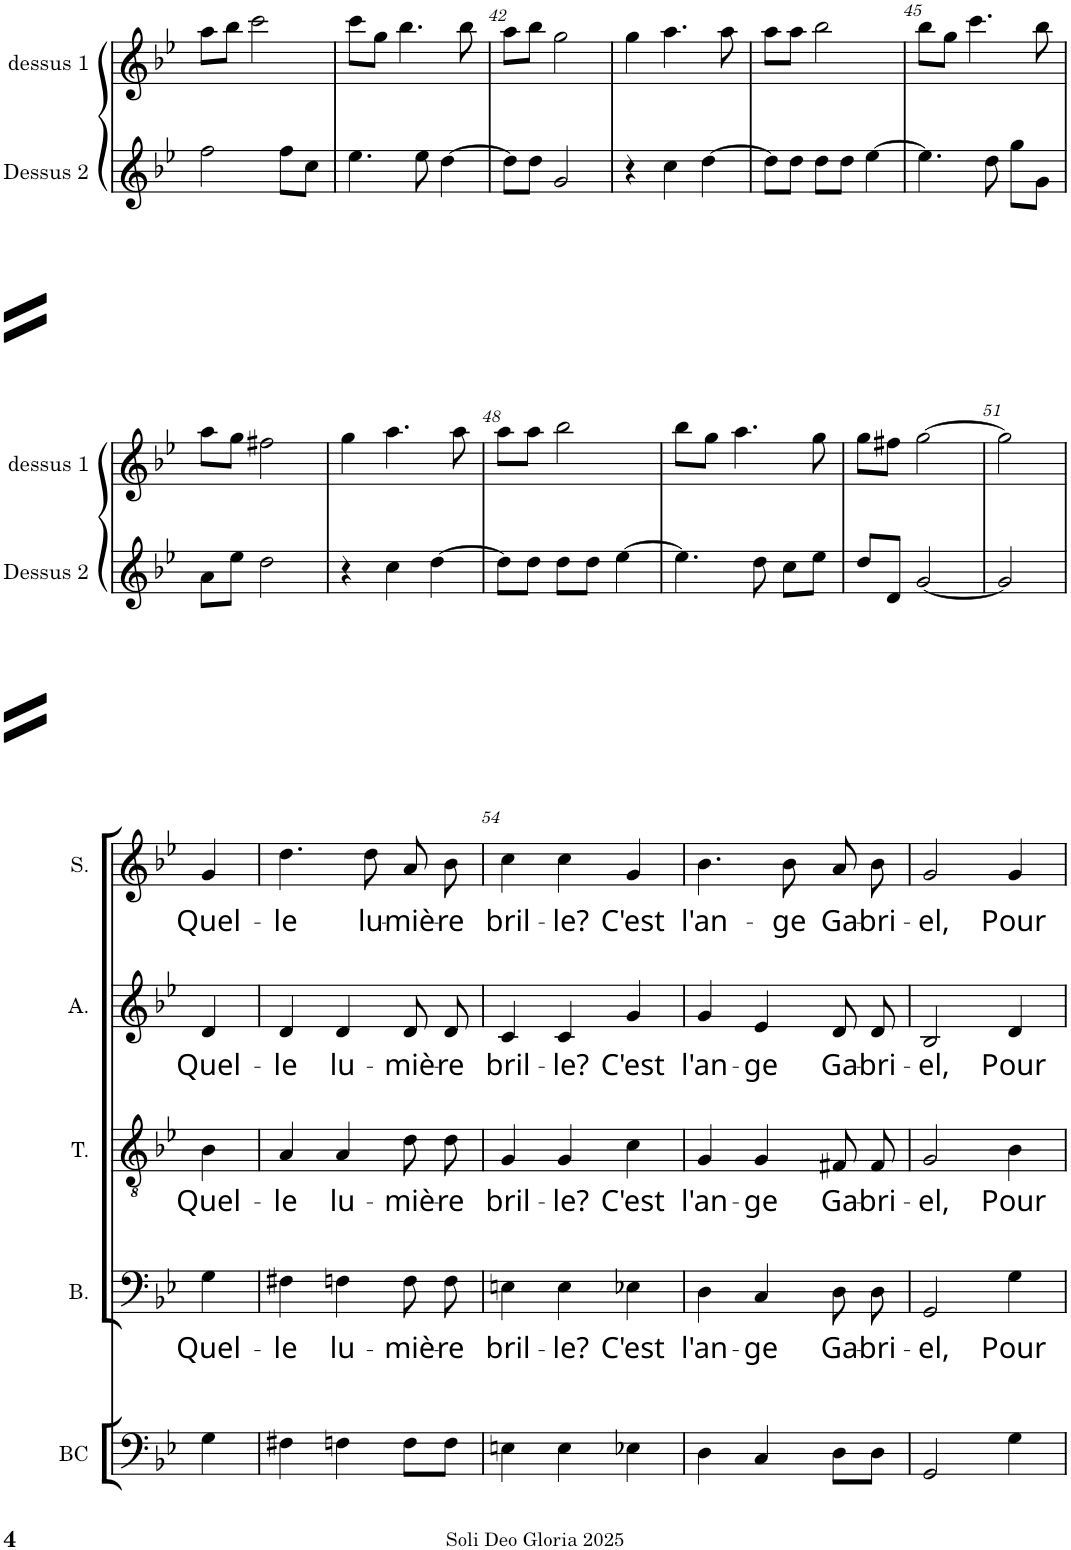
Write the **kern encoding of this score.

**kern	**kern	**kern	**kern	**text	**kern	**text	**kern	**text	**kern	**text
*part7	*part6	*part5	*part4	*part4	*part3	*part3	*part2	*part2	*part1	*part1
*staff7	*staff6	*staff5	*staff4	*staff4	*staff3	*staff3	*staff2	*staff2	*staff1	*staff1
*I"Basse Continue	*I"Deuxieme dessus	*I"Premier dessus	*I"Basse	*	*I"Ténor	*	*I"Alto	*	*I"Soprano	*
*I'BC	*I'Dessus 2	*I'dessus 1	*I'B.	*	*I'T.	*	*I'A.	*	*I'S.	*
!!LO:PB:g=z
*clefF4	*clefG2	*clefG2	*clefF4	*	*clefGv2	*	*clefG2	*	*clefG2	*
*k[b-e-]	*k[b-e-]	*k[b-e-]	*k[b-e-]	*	*k[b-e-]	*	*k[b-e-]	*	*k[b-e-]	*
*M3/4	*M3/4	*M3/4	*M3/4	*	*M3/4	*	*M3/4	*	*M3/4	*
=40	=40	=40	=40	=40	=40	=40	=40	=40	=40	=40
2.r	2ff\	8aa\L	2.r	.	2.r	.	2.r	.	2.r	.
.	.	8bb-\J	.	.	.	.	.	.	.	.
.	.	2ccc\	.	.	.	.	.	.	.	.
.	8ff\L	.	.	.	.	.	.	.	.	.
.	8cc\J	.	.	.	.	.	.	.	.	.
=41	=41	=41	=41	=41	=41	=41	=41	=41	=41	=41
2.r	4.ee-\	8ccc\L	2.r	.	2.r	.	2.r	.	2.r	.
.	.	8gg\J	.	.	.	.	.	.	.	.
.	.	4.bb-\	.	.	.	.	.	.	.	.
.	8ee-\	.	.	.	.	.	.	.	.	.
.	[4dd\	.	.	.	.	.	.	.	.	.
.	.	8bb-\	.	.	.	.	.	.	.	.
=42	=42	=42	=42	=42	=42	=42	=42	=42	=42	=42
2.r	8dd\L]	8aa\L	2.r	.	2.r	.	2.r	.	2.r	.
.	8dd\J	8bb-\J	.	.	.	.	.	.	.	.
.	2g/	2gg\	.	.	.	.	.	.	.	.
=43	=43	=43	=43	=43	=43	=43	=43	=43	=43	=43
2.r	4r	4gg\	2.r	.	2.r	.	2.r	.	2.r	.
.	4cc\	4.aa\	.	.	.	.	.	.	.	.
.	[4dd\	.	.	.	.	.	.	.	.	.
.	.	8aa\	.	.	.	.	.	.	.	.
=44	=44	=44	=44	=44	=44	=44	=44	=44	=44	=44
2.r	8dd\L]	8aa\L	2.r	.	2.r	.	2.r	.	2.r	.
.	8dd\J	8aa\J	.	.	.	.	.	.	.	.
.	8dd\L	2bb-\	.	.	.	.	.	.	.	.
.	8dd\J	.	.	.	.	.	.	.	.	.
.	[4ee-\	.	.	.	.	.	.	.	.	.
=45	=45	=45	=45	=45	=45	=45	=45	=45	=45	=45
2.r	4.ee-\]	8bb-\L	2.r	.	2.r	.	2.r	.	2.r	.
.	.	8gg\J	.	.	.	.	.	.	.	.
.	.	4.ccc\	.	.	.	.	.	.	.	.
.	8dd\	.	.	.	.	.	.	.	.	.
.	8gg\L	.	.	.	.	.	.	.	.	.
.	8g\J	8bb-\	.	.	.	.	.	.	.	.
!!LO:LB:g=z
=46	=46	=46	=46	=46	=46	=46	=46	=46	=46	=46
2.r	8a\L	8aa\L	2.r	.	2.r	.	2.r	.	2.r	.
.	8ee-\J	8gg\J	.	.	.	.	.	.	.	.
.	2dd\	2ff#X\	.	.	.	.	.	.	.	.
=47	=47	=47	=47	=47	=47	=47	=47	=47	=47	=47
2.r	4r	4gg\	2.r	.	2.r	.	2.r	.	2.r	.
.	4cc\	4.aa\	.	.	.	.	.	.	.	.
.	[4dd\	.	.	.	.	.	.	.	.	.
.	.	8aa\	.	.	.	.	.	.	.	.
=48	=48	=48	=48	=48	=48	=48	=48	=48	=48	=48
2.r	8dd\L]	8aa\L	2.r	.	2.r	.	2.r	.	2.r	.
.	8dd\J	8aa\J	.	.	.	.	.	.	.	.
.	8dd\L	2bb-\	.	.	.	.	.	.	.	.
.	8dd\J	.	.	.	.	.	.	.	.	.
.	[4ee-\	.	.	.	.	.	.	.	.	.
=49	=49	=49	=49	=49	=49	=49	=49	=49	=49	=49
2.r	4.ee-\]	8bb-\L	2.r	.	2.r	.	2.r	.	2.r	.
.	.	8gg\J	.	.	.	.	.	.	.	.
.	.	4.aa\	.	.	.	.	.	.	.	.
.	8dd\	.	.	.	.	.	.	.	.	.
.	8cc\L	.	.	.	.	.	.	.	.	.
.	8ee-\J	8gg\	.	.	.	.	.	.	.	.
=50	=50	=50	=50	=50	=50	=50	=50	=50	=50	=50
2.r	8dd/L	8gg\L	2.r	.	2.r	.	2.r	.	2.r	.
.	8d/J	8ff#X\J	.	.	.	.	.	.	.	.
.	[2g/	[2gg\	.	.	.	.	.	.	.	.
=51	=51	=51	=51	=51	=51	=51	=51	=51	=51	=51
2.r	2g/]	2gg\]	2.r	.	2.r	.	2.r	.	2.r	.
.	4ryy	4ryy	.	.	.	.	.	.	.	.
!!LO:LB:g=z
=52	=52	=52	=52	=52	=52	=52	=52	=52	=52	=52
!	!	!	!	!LO:LY:b	!	!LO:LY:b	!	!LO:LY:b	!	!LO:LY:b
4G\	2.r	2.r	4G\	Quel-	4B-\	Quel-	4d/	Quel-	4g/	Quel-
2ryy	.	.	2ryy	.	2ryy	.	2ryy	.	2ryy	.
=53	=53	=53	=53	=53	=53	=53	=53	=53	=53	=53
!	!	!	!	!LO:LY:b	!	!LO:LY:b	!	!LO:LY:b	!	!LO:LY:b
4F#X\	2.r	2.r	4F#X\	-le	4A/	-le	4d/	-le	4.dd\	-le
!	!	!	!	!LO:LY:b	!	!LO:LY:b	!	!LO:LY:b	!	!
4Fn\	.	.	4Fn\	lu-	4A/	lu-	4d/	lu-	.	.
!	!	!	!	!	!	!	!	!	!	!LO:LY:b
.	.	.	.	.	.	.	.	.	8dd\	lu-
!	!	!	!	!LO:LY:b	!	!LO:LY:b	!	!LO:LY:b	!	!LO:LY:b
8F\L	.	.	8F\L	-miè-	8d\L	-miè-	8d/L	-miè-	8a/L	-miè-
!	!	!	!	!LO:LY:b	!	!LO:LY:b	!	!LO:LY:b	!	!LO:LY:b
8F\J	.	.	8F\J	-re	8d\J	-re	8d/J	-re	8b-/J	-re
=54	=54	=54	=54	=54	=54	=54	=54	=54	=54	=54
!	!	!	!	!LO:LY:b	!	!LO:LY:b	!	!LO:LY:b	!	!LO:LY:b
4En\	2.r	2.r	4En\	bril-	4G/	bril-	4c/	bril-	4cc\	bril-
!	!	!	!	!LO:LY:b	!	!LO:LY:b	!	!LO:LY:b	!	!LO:LY:b
4E\	.	.	4E\	-le?	4G/	-le?	4c/	-le?	4cc\	-le?
!	!	!	!	!LO:LY:b	!	!LO:LY:b	!	!LO:LY:b	!	!LO:LY:b
4E-X\	.	.	4E-X\	C'est	4c\	C'est	4g/	C'est	4g/	C'est
=55	=55	=55	=55	=55	=55	=55	=55	=55	=55	=55
!	!	!	!	!LO:LY:b	!	!LO:LY:b	!	!LO:LY:b	!	!LO:LY:b
4D\	2.r	2.r	4D\	l'an-	4G/	l'an-	4g/	l'an-	4.b-\	l'an-
!	!	!	!	!LO:LY:b	!	!LO:LY:b	!	!LO:LY:b	!	!
4C/	.	.	4C/	-ge	4G/	-ge	4e-/	-ge	.	.
!	!	!	!	!	!	!	!	!	!	!LO:LY:b
.	.	.	.	.	.	.	.	.	8b-\	-ge
!	!	!	!	!LO:LY:b	!	!LO:LY:b	!	!LO:LY:b	!	!LO:LY:b
8D\L	.	.	8D\L	Ga-	8F#X/L	Ga-	8d/L	Ga-	8a/L	Ga-
!	!	!	!	!LO:LY:b	!	!LO:LY:b	!	!LO:LY:b	!	!LO:LY:b
8D\J	.	.	8D\J	-bri-	8F#/J	-bri-	8d/J	-bri-	8b-/J	-bri-
=56	=56	=56	=56	=56	=56	=56	=56	=56	=56	=56
!	!	!	!	!LO:LY:b	!	!LO:LY:b	!	!LO:LY:b	!	!LO:LY:b
2GG/	2.r	2.r	2GG/	-el,	2G/	-el,	2B-/	-el,	2g/	-el,
!	!	!	!	!LO:LY:b	!	!LO:LY:b	!	!LO:LY:b	!	!LO:LY:b
4G\	.	.	4G\	Pour	4B-\	Pour	4d/	Pour	4g/	Pour
=	=	=	=	=	=	=	=	=	=	=
*-	*-	*-	*-	*-	*-	*-	*-	*-	*-	*-
